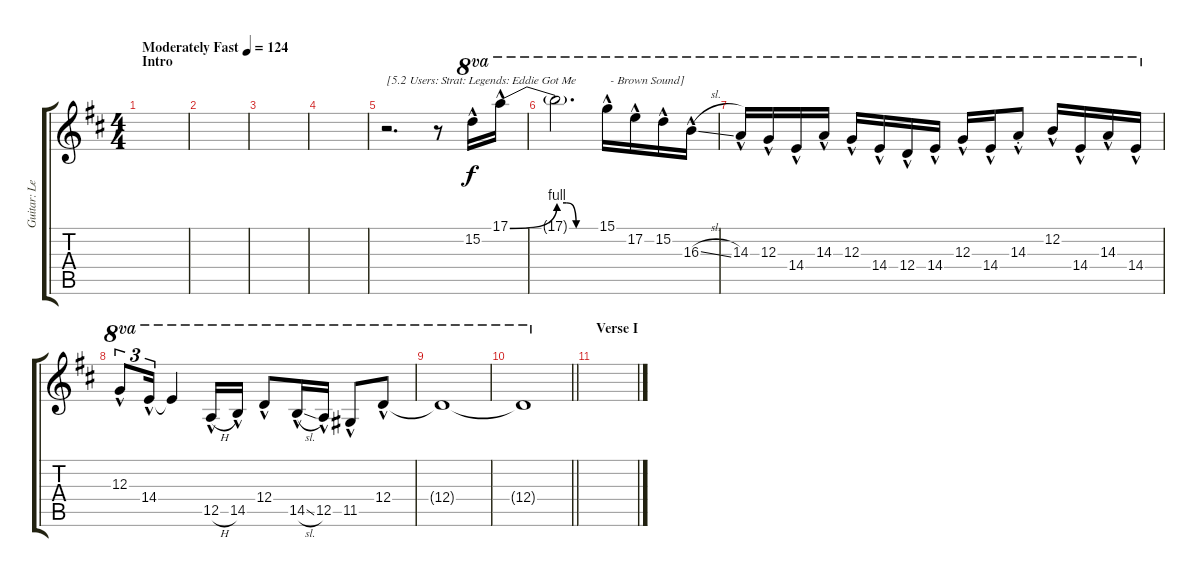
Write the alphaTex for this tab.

\track ("Guitar: Lead" "Guitar: Le") {instrument overdrivenguitar}
\staff {score tabs}
\tuning (E4 B3 G3 D3 A2 E2) {hide}
\ts (4 4)
\section ("" "Intro")
\tempo (124 "Moderately Fast")
\clef g2
\ks d
|
|
|
|
r.2{d txt "[5.2 Users: Strat: Legends: Eddie Got Me"} r.8 15.2{hac}.16{ot 8va} 17.1{be (bend 0 0 60 4) hac}.16{ot 8va} |
17.1{be (custom 0 4 15 4 30 0 60 0) t}.2{d ot 8va} 15.1{hac}.16{ot 8va txt " - Brown Sound]"} 17.2{hac}.16{ot 8va} 15.2{hac}.16{ot 8va} 16.3{sl hac}.16{ot 8va} |
14.3{hac}.16{ot 8va} 12.3{hac}.16{ot 8va} 14.4{hac}.16{ot 8va} 14.3{hac}.16{ot 8va} 12.3{hac}.16{ot 8va} 14.4{hac}.16{ot 8va} 12.4{hac}.16{ot 8va} 14.4{hac}.16{ot 8va} 12.3{hac}.16{ot 8va} 14.4{hac}.16{ot 8va} 14.3{hac st}.8{ot 8va} 12.2{hac}.16{ot 8va} 14.4{hac}.16{ot 8va} 14.3{hac}.16{ot 8va} 14.4{hac}.16{ot 8va} |
12.3{hac}.8{tu (3 2) ot 8va} 14.4{hac}.16{tu (3 2) ot 8va} 14.4{t}.4{ot 8va} 12.5{h hac}.16{ot 8va} 14.5{hac}.16{ot 8va} 12.4{hac}.8{ot 8va} 14.5{sl hac}.16{ot 8va} 12.5{hac}.16{ot 8va} 11.5{hac}.8{ot 8va} 12.4{hac}.8{ot 8va} |
12.4{t}.1{ot 8va} |
\barLineRight lightlight
12.4{t}.1{ot 8va} |
\section ("" "Verse I")
